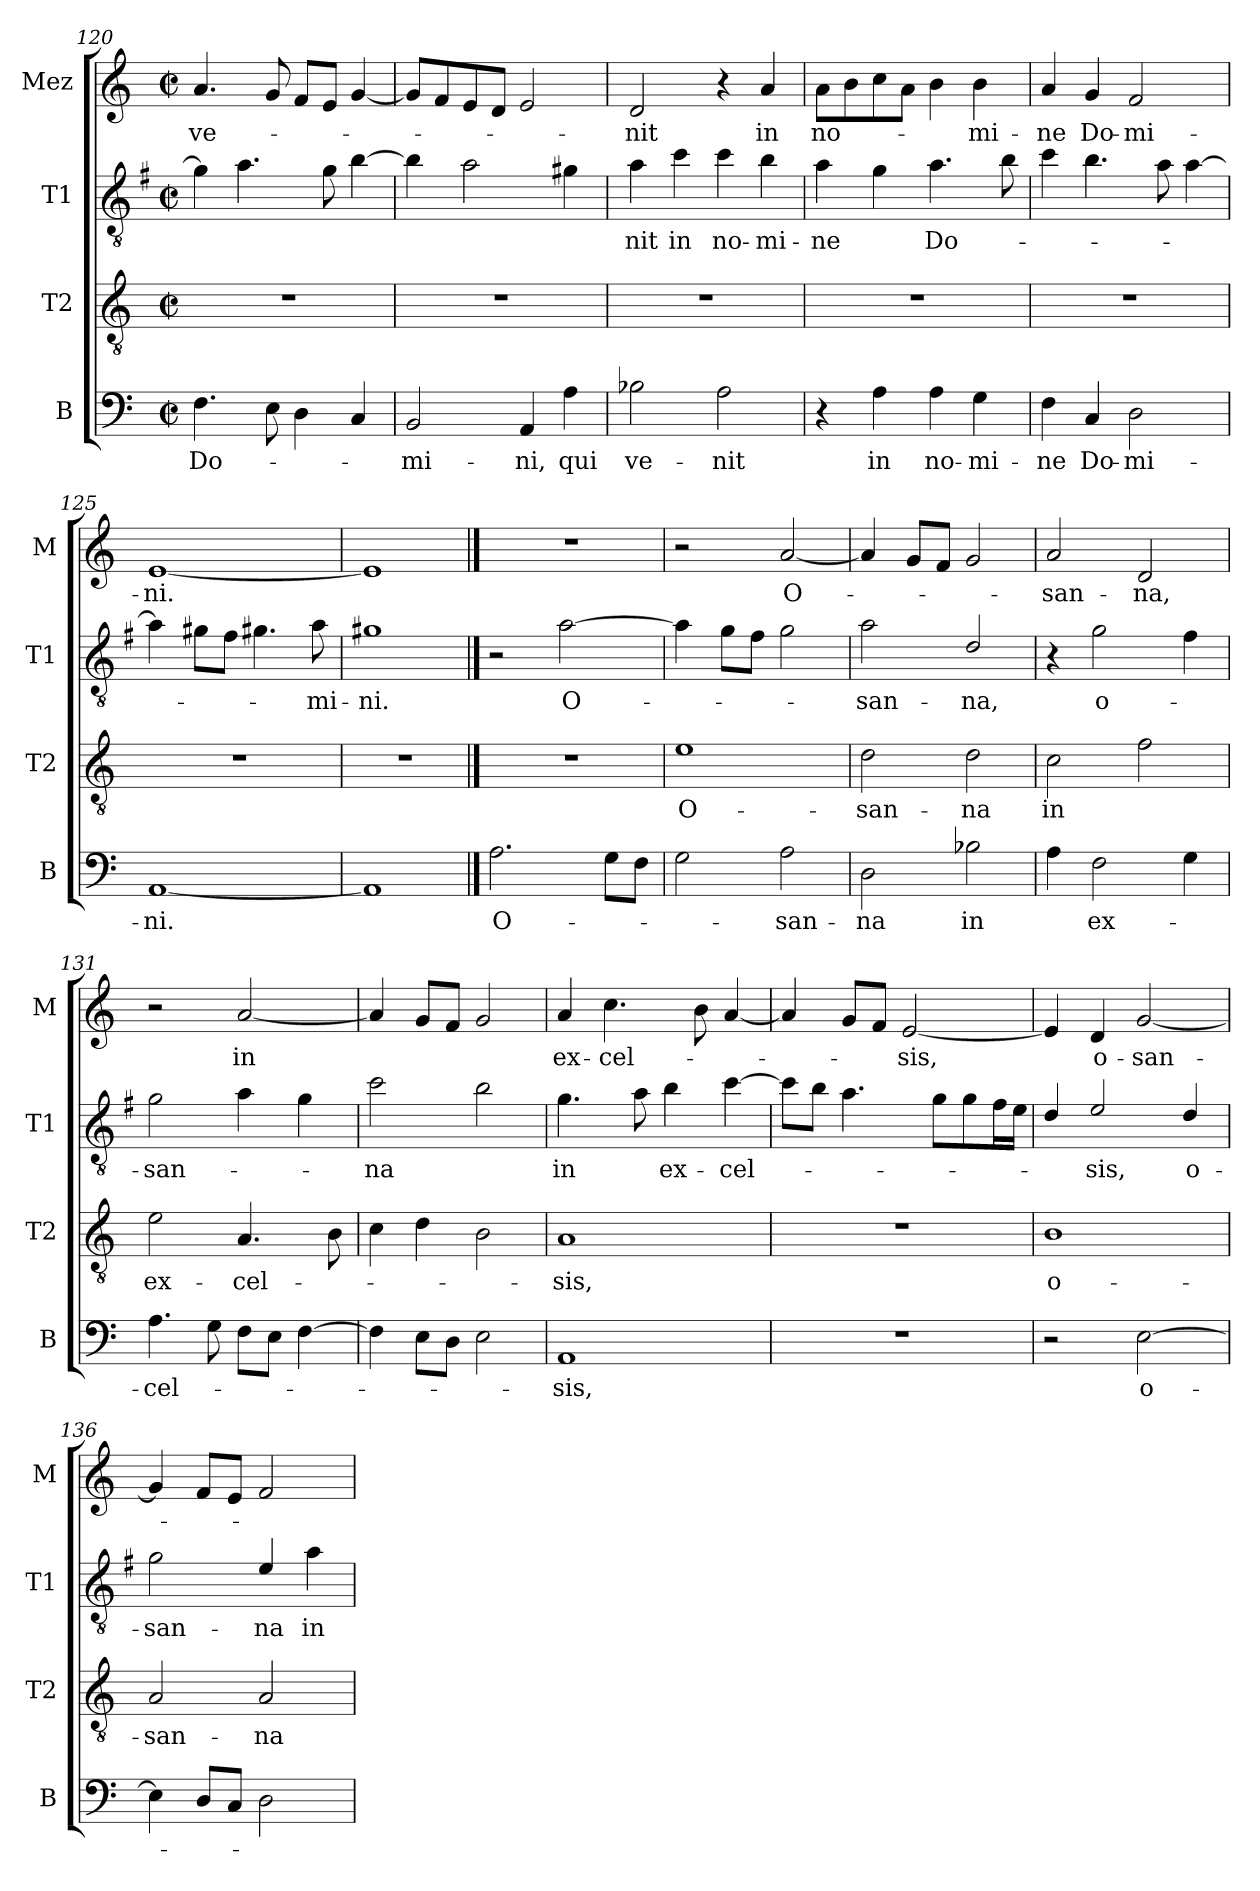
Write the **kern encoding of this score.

**kern	**text	**kern	**text	**kern	**text	**kern	**text
*part4	*part4	*part3	*part3	*part2	*part2	*part1	*part1
*staff4	*staff4	*staff3	*staff3	*staff2	*staff2	*staff1	*staff1
*I"B	*	*I"T2	*	*I"T1	*	*I"Mez	*
*I'B	*	*I'T2	*	*I'T1	*	*I'M	*
!!LO:PB:g=z
*clefF4	*	*clefGv2	*	*clefGv2	*	*clefG2	*
*	*	*	*	*ITrd4c7	*	*	*
*k[]	*	*k[]	*	*k[]	*	*k[]	*
*M2/2	*	*M2/2	*	*M2/2	*	*M2/2	*
*met(c|)	*	*met(c|)	*	*met(c|)	*	*met(c|)	*
=120	=120	=120	=120	=120	=120	=120	=120
!	!LO:LY:b	!	!	!	!	!	!LO:LY:b
4.F\	Do-	1r	.	4c\]	.	4.a/	ve-
.	.	.	.	4.d\	.	.	.
8E\	.	.	.	.	.	8g/	.
4D\	.	.	.	.	.	8f/L	.
.	.	.	.	8c\	.	8e/J	.
4C/	.	.	.	[4e\	.	[4g/	.
=121	=121	=121	=121	=121	=121	=121	=121
!	!LO:LY:b	!	!	!	!	!	!
2BB/	-mi-	1r	.	4e\]	.	8g/L]	.
.	.	.	.	.	.	8f/	.
.	.	.	.	2d\	.	8e/	.
.	.	.	.	.	.	8d/J	.
!	!LO:LY:b	!	!	!	!	!	!
4AA/	-ni,	.	.	.	.	2e/	.
!	!LO:LY:b	!	!	!	!	!	!
4A\	qui	.	.	4c#X\	.	.	.
=122	=122	=122	=122	=122	=122	=122	=122
!	!LO:LY:b	!	!	!	!LO:LY:b	!	!LO:LY:b
2B-X\	ve-	1r	.	4d\	-nit	2d/	-nit
!	!	!	!	!	!LO:LY:b	!	!
.	.	.	.	4f\	in	.	.
!	!LO:LY:b	!	!	!	!LO:LY:b	!	!
2A\	-nit	.	.	4f\	no-	4r	.
!	!	!	!	!	!LO:LY:b	!	!LO:LY:b
.	.	.	.	4e\	-mi-	4a/	in
=123	=123	=123	=123	=123	=123	=123	=123
!	!	!	!	!	!LO:LY:b	!	!LO:LY:b
4r	.	1r	.	4d\	-ne	8a\L	no-
.	.	.	.	.	.	8b\	.
!	!LO:LY:b	!	!	!	!	!	!
4A\	in	.	.	4c\	.	8cc\	.
.	.	.	.	.	.	8a\J	.
!	!LO:LY:b	!	!	!	!LO:LY:b	!	!
4A\	no-	.	.	4.d\	Do-	4b\	.
!	!LO:LY:b	!	!	!	!	!	!LO:LY:b
4G\	-mi-	.	.	.	.	4b\	-mi-
.	.	.	.	8e\	.	.	.
=124	=124	=124	=124	=124	=124	=124	=124
!	!LO:LY:b	!	!	!	!	!	!LO:LY:b
4F\	-ne	1r	.	4f\	.	4a/	-ne
!	!LO:LY:b	!	!	!	!	!	!LO:LY:b
4C/	Do-	.	.	4.e\	.	4g/	Do-
!	!LO:LY:b	!	!	!	!	!	!LO:LY:b
2D\	-mi-	.	.	.	.	2f/	-mi-
.	.	.	.	8d\	.	.	.
.	.	.	.	[4d\	.	.	.
!!LO:LB:g=z
=125	=125	=125	=125	=125	=125	=125	=125
!	!LO:LY:b	!	!	!	!	!	!LO:LY:b
[1AA	-ni.	1r	.	4d\]	.	[1e	-ni.
.	.	.	.	8c#X\L	.	.	.
.	.	.	.	8B\J	.	.	.
.	.	.	.	4.c#X\	.	.	.
!	!	!	!	!	!LO:LY:b	!	!
.	.	.	.	8d\	-mi-	.	.
=126	=126	=126	=126	=126	=126	=126	=126
!	!	!	!	!	!LO:LY:b	!	!
1AA]	.	1r	.	1c#X	-ni.	1e]	.
==127	==127	==127	==127	==127	==127	==127	==127
*	*	*	*	*	*	*MM120	*
!	!LO:LY:b	!	!	!	!	!	!
2.A\	O-	1r	.	2r	.	1r	.
!	!	!	!	!	!LO:LY:b	!	!
.	.	.	.	[2d\	O-	.	.
8G\L	.	.	.	.	.	.	.
8F\J	.	.	.	.	.	.	.
=128	=128	=128	=128	=128	=128	=128	=128
!	!	!	!LO:LY:b	!	!	!	!
2G\	.	1e	O-	4d\]	.	2r	.
.	.	.	.	8c\L	.	.	.
.	.	.	.	8B\J	.	.	.
!	!LO:LY:b	!	!	!	!	!	!LO:LY:b
2A\	-san-	.	.	2c\	.	[2a/	O-
=129	=129	=129	=129	=129	=129	=129	=129
!	!LO:LY:b	!	!LO:LY:b	!	!LO:LY:b	!	!
2D\	-na	2d\	-san-	2d\	-san-	4a/]	.
.	.	.	.	.	.	8g/L	.
.	.	.	.	.	.	8f/J	.
!	!LO:LY:b	!	!LO:LY:b	!	!LO:LY:b	!	!
2B-X\	in	2d\	-na	2G/	-na,	2g/	.
=130	=130	=130	=130	=130	=130	=130	=130
!	!	!	!LO:LY:b	!	!	!	!LO:LY:b
4A\	.	2c\	in	4r	.	2a/	-san-
!	!LO:LY:b	!	!	!	!LO:LY:b	!	!
2F\	ex-	.	.	2c\	o-	.	.
!	!	!	!	!	!	!	!LO:LY:b
.	.	2f\	.	.	.	2d/	-na,
4G\	.	.	.	4B\	.	.	.
=131	=131	=131	=131	=131	=131	=131	=131
!	!LO:LY:b	!	!LO:LY:b	!	!LO:LY:b	!	!
4.A\	-cel-	2e\	ex-	2c\	-san-	2r	.
8G\	.	.	.	.	.	.	.
!	!	!	!LO:LY:b	!	!	!	!LO:LY:b
8F\L	.	4.A/	-cel-	4d\	.	[2a/	in
8E\J	.	.	.	.	.	.	.
[4F\	.	.	.	4c\	.	.	.
.	.	8B\	.	.	.	.	.
!!LO:LB:g=z
=132	=132	=132	=132	=132	=132	=132	=132
!	!	!	!	!	!LO:LY:b	!	!
4F\]	.	4c\	.	2f\	-na	4a/]	.
8E\L	.	4d\	.	.	.	8g/L	.
8D\J	.	.	.	.	.	8f/J	.
2E\	.	2B\	.	2e\	.	2g/	.
=133	=133	=133	=133	=133	=133	=133	=133
!	!LO:LY:b	!	!LO:LY:b	!	!LO:LY:b	!	!LO:LY:b
1AA	-sis,	1A	-sis,	4.c\	in	4a/	ex-
!	!	!	!	!	!	!	!LO:LY:b
.	.	.	.	.	.	4.cc\	-cel-
.	.	.	.	8d\	.	.	.
!	!	!	!	!	!LO:LY:b	!	!
.	.	.	.	4e\	ex-	.	.
.	.	.	.	.	.	8b\	.
!	!	!	!	!	!LO:LY:b	!	!
.	.	.	.	[4f\	-cel-	[4a/	.
=134	=134	=134	=134	=134	=134	=134	=134
1r	.	1r	.	8f\L]	.	4a/]	.
.	.	.	.	8e\J	.	.	.
.	.	.	.	4.d\	.	8g/L	.
.	.	.	.	.	.	8f/J	.
!	!	!	!	!	!	!	!LO:LY:b
.	.	.	.	.	.	[2e/	-sis,
.	.	.	.	8c\L	.	.	.
.	.	.	.	8c\	.	.	.
.	.	.	.	16B\L	.	.	.
.	.	.	.	16A\JJ	.	.	.
=135	=135	=135	=135	=135	=135	=135	=135
!	!	!	!LO:LY:b	!	!	!	!
2r	.	1B	o-	4G/	.	4e/]	.
!	!	!	!	!	!LO:LY:b	!	!LO:LY:b
.	.	.	.	2A/	-sis,	4d/	o-
!	!LO:LY:b	!	!	!	!	!	!LO:LY:b
[2E\	o-	.	.	.	.	[2g/	-san-
!	!	!	!	!	!LO:LY:b	!	!
.	.	.	.	4G/	o-	.	.
=136	=136	=136	=136	=136	=136	=136	=136
!	!	!	!LO:LY:b	!	!LO:LY:b	!	!
4E\]	.	2A/	-san-	2c\	-san-	4g/]	.
8D/L	.	.	.	.	.	8f/L	.
8C/J	.	.	.	.	.	8e/J	.
!	!	!	!LO:LY:b	!	!LO:LY:b	!	!
2D\	.	2A/	-na	4A/	-na	2f/	.
!	!	!	!	!	!LO:LY:b	!	!
.	.	.	.	4d\	in	.	.
=	=	=	=	=	=	=	=
*-	*-	*-	*-	*-	*-	*-	*-
